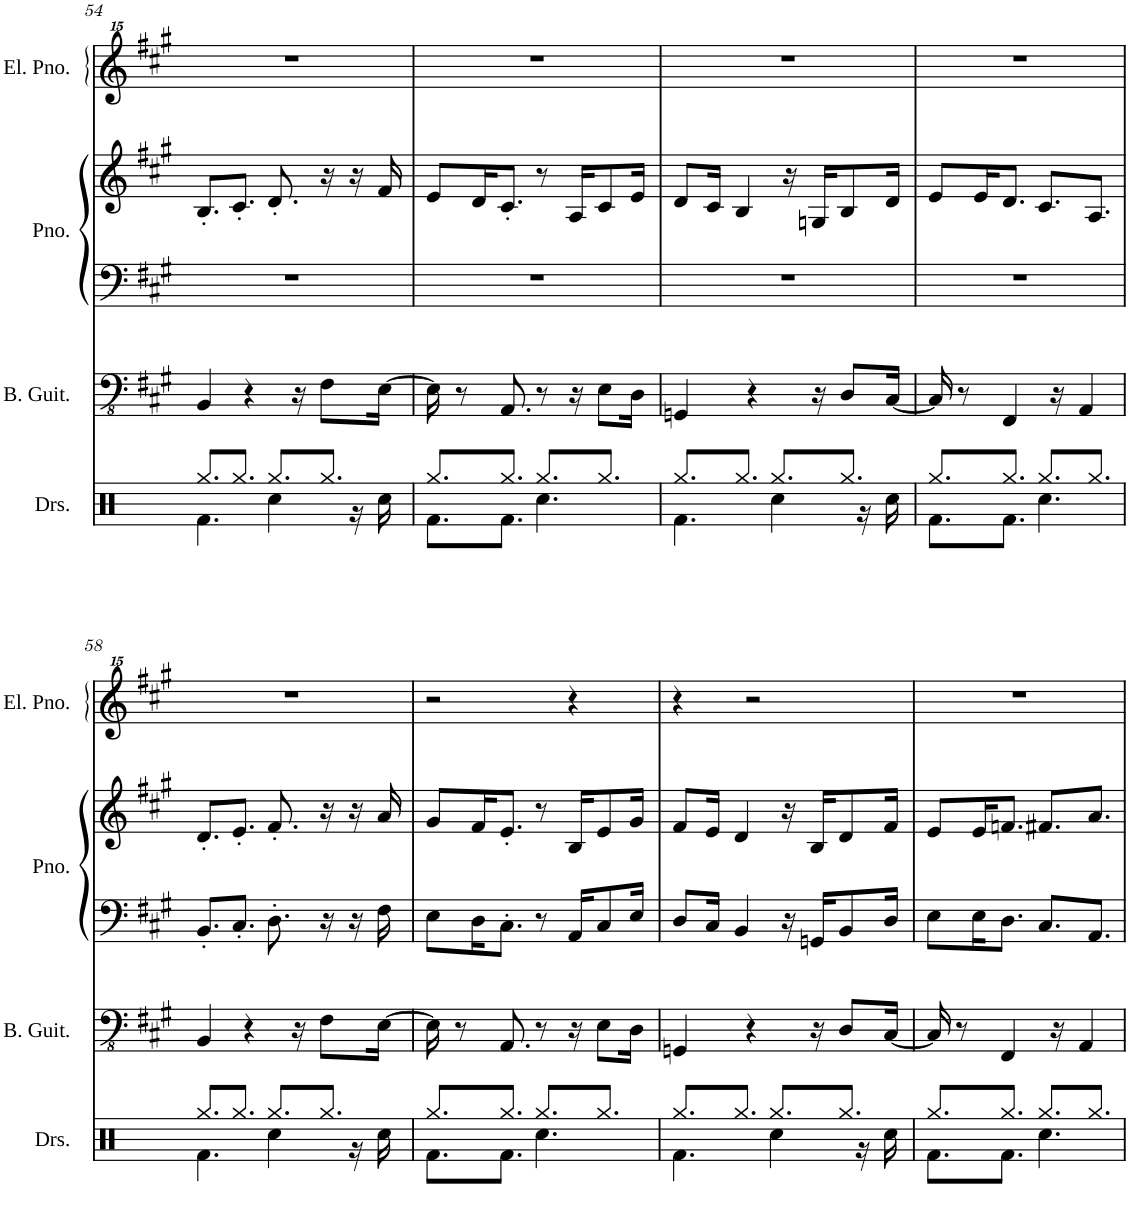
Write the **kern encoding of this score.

**kern	**kern	**kern	**kern	**kern
*part4	*part3	*part2	*part2	*part1
*staff5	*staff4	*staff3	*staff2	*staff1
*I"Drumset	*I"Bass Guitar	*I"Piano	*	*I"Electric Piano
*I'Drs.	*I'B. Guit.	*I'Pno.	*	*I'El. Pno.
!!LO:PB:g=z
*clefX	*clefFv4	*clefF4	*clefG2	*clefG^^2
*	*	*	*	*Trd7c12
*k[]	*k[f#c#g#]	*k[f#c#g#]	*k[f#c#g#]	*k[f#c#g#]
*M6/8	*M6/8	*M6/8	*M6/8	*M6/8
=54	=54	=54	=54	=54
*^	*	*	*	*
8.Rgg/L	4.Rf\	4BBB/	2.r	8.B'/L	2.r
8.Rgg/J	.	.	.	8.c#'/J	.
.	.	4r	.	.	.
8.Rgg/L	4Rcc\	.	.	8.d'/	.
.	.	16r	.	.	.
8.Rgg/J	.	8FF#\L	.	16r	.
.	16r	.	.	16r	.
.	16Rcc\	[16EE\Jk	.	16f#/	.
=55	=55	=55	=55	=55	=55
8.Rgg/L	8.Rf\L	16EE\]	2.r	8e/L	2.r
.	.	8r	.	.	.
.	.	.	.	16d/K	.
8.Rgg/J	8.Rf\J	8.AAA/	.	8.c#'/J	.
8.Rgg/L	4.Rcc\	8r	.	8r	.
.	.	16r	.	16A/KL	.
8.Rgg/J	.	8EE\L	.	8c#/	.
.	.	16DD\Jk	.	16e/Jk	.
=56	=56	=56	=56	=56	=56
8.Rgg/L	4.Rf\	4GGGn/	2.r	8d/L	2.r
.	.	.	.	16c#/Jk	.
8.Rgg/J	.	.	.	4B/	.
.	.	4r	.	.	.
8.Rgg/L	4Rcc\	.	.	.	.
.	.	.	.	16r	.
.	.	16r	.	16Gn/KL	.
8.Rgg/J	.	8DD/L	.	8B/	.
.	16r	.	.	.	.
.	16Rcc\	[16CC#/Jk	.	16d/Jk	.
=57	=57	=57	=57	=57	=57
8.Rgg/L	8.Rf\L	16CC#/]	2.r	8e/L	2.r
.	.	8r	.	.	.
.	.	.	.	16e/K	.
8.Rgg/J	8.Rf\J	4FFF#/	.	8.d/J	.
8.Rgg/L	4.Rcc\	.	.	8.c#/L	.
.	.	16r	.	.	.
.	.	4AAA/	.	.	.
8.Rgg/J	.	.	.	8.A/J	.
!!LO:LB:g=z
=58	=58	=58	=58	=58	=58
8.Rgg/L	4.Rf\	4BBB/	8.BB'/L	8.d'/L	2.r
8.Rgg/J	.	.	8.C#'/J	8.e'/J	.
.	.	4r	.	.	.
8.Rgg/L	4Rcc\	.	8.D'\	8.f#'/	.
.	.	16r	.	.	.
8.Rgg/J	.	8FF#\L	16r	16r	.
.	16r	.	16r	16r	.
.	16Rcc\	[16EE\Jk	16F#\	16a/	.
=59	=59	=59	=59	=59	=59
8.Rgg/L	8.Rf\L	16EE\]	8E\L	8g#/L	2r
.	.	8r	.	.	.
.	.	.	16D\K	16f#/K	.
8.Rgg/J	8.Rf\J	8.AAA/	8.C#'\J	8.e'/J	.
8.Rgg/L	4.Rcc\	8r	8r	8r	.
.	.	16r	16AA/KL	16B/KL	4r
8.Rgg/J	.	8EE\L	8C#/	8e/	.
.	.	16DD\Jk	16E/Jk	16g#/Jk	.
=60	=60	=60	=60	=60	=60
8.Rgg/L	4.Rf\	4GGGn/	8D/L	8f#/L	4r
.	.	.	16C#/Jk	16e/Jk	.
8.Rgg/J	.	.	4BB/	4d/	.
.	.	4r	.	.	2r
8.Rgg/L	4Rcc\	.	.	.	.
.	.	.	16r	16r	.
.	.	16r	16GGn/KL	16B/KL	.
8.Rgg/J	.	8DD/L	8BB/	8d/	.
.	16r	.	.	.	.
.	16Rcc\	[16CC#/Jk	16D/Jk	16f#/Jk	.
=61	=61	=61	=61	=61	=61
8.Rgg/L	8.Rf\L	16CC#/]	8E\L	8e/L	2.r
.	.	8r	.	.	.
.	.	.	16E\K	16e/K	.
8.Rgg/J	8.Rf\J	4FFF#/	8.D\J	8.fn/J	.
8.Rgg/L	4.Rcc\	.	8.C#/L	8.f#X/L	.
.	.	16r	.	.	.
.	.	4AAA/	.	.	.
8.Rgg/J	.	.	8.AA/J	8.a/J	.
*v	*v	*	*	*	*
=	=	=	=	=
*-	*-	*-	*-	*-
